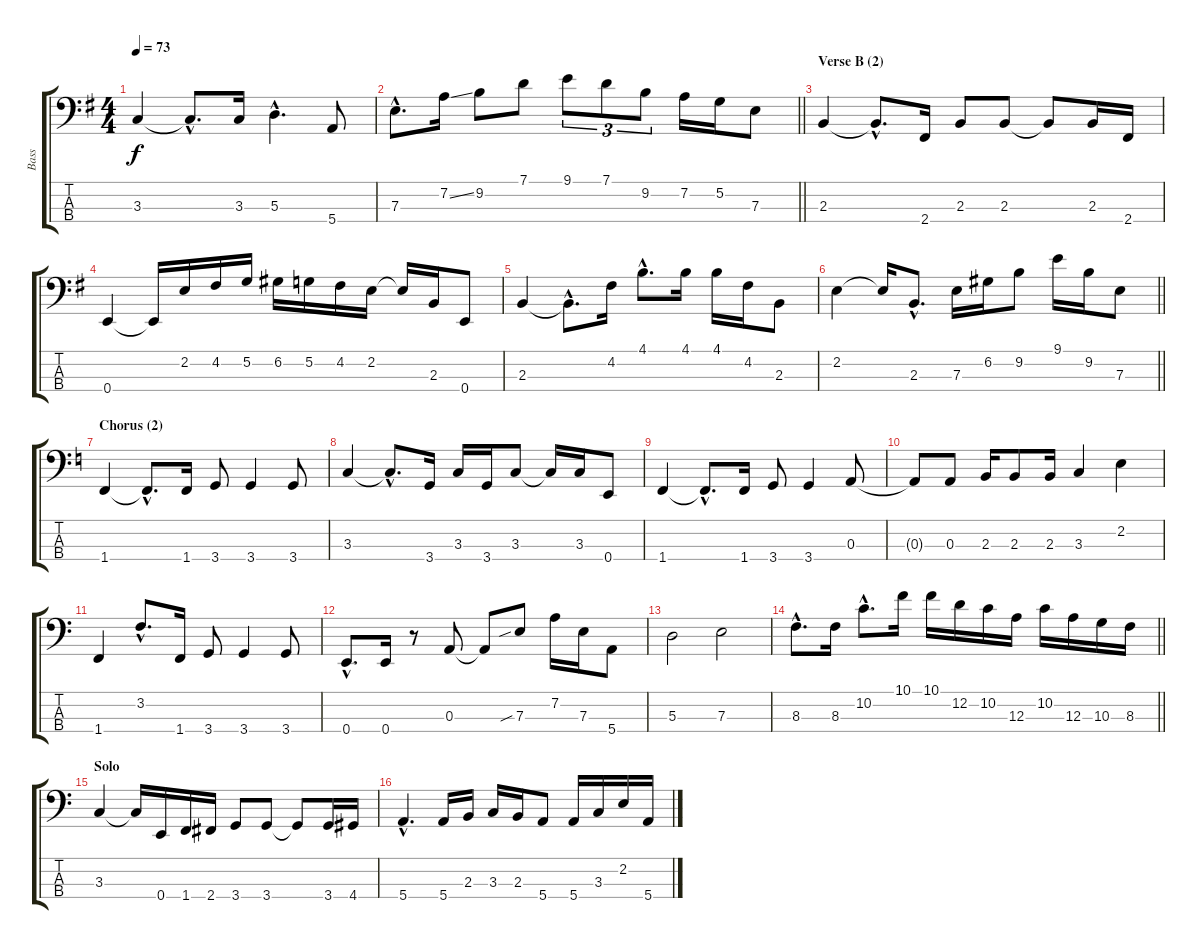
\track ("Bass" "Bass") {instrument electricbassfinger}
\staff {score tabs}
\tuning (G2 D2 A1 E1) {hide}
\ts (4 4)
\tempo 73
\clef f4
\ks g
3.3.4{dy f} 3.3{hac t}.8{d} 3.3.16 5.3{hac}.4{d} 5.4.8 |
\barLineRight lightlight
7.3{hac}.8{d} 7.2{ss}.16 9.2.8 7.1.8 9.1.8{tu (3 2)} 7.1.8{tu (3 2)} 9.2.8{tu (3 2)} 7.2.16 5.2.16 7.3.8 |
\section ("" "Verse B (2)")
2.3.4 2.3{hac t}.8{d} 2.4.16 2.3.8 2.3.8 2.3{t}.8 2.3.16 2.4.16 |
0.4.4 0.4{t}.16 2.2.16 4.2.16 5.2.16 6.2.16 5.2.16 4.2.16 2.2.16 2.2{t}.16 2.3.16 0.4.8 |
2.3.4 2.3{hac t}.8{d} 4.2.16 4.1{hac}.8{d} 4.1.16 4.1.16 4.2.16 2.3.8 |
\barLineRight lightlight
2.2.4 2.2{t}.16 2.3{hac}.8{d} 7.3.16 6.2.16 9.2.8 9.1.16 9.2.16 7.3.8 |
\section ("" "Chorus (2)")
\ks c
1.4.4 1.4{hac t}.8{d} 1.4.16 3.4.8 3.4.4 3.4.8 |
3.3.4 3.3{hac t}.8{d} 3.4.16 3.3.16 3.4.16 3.3.8 3.3{t}.16 3.3.16 0.4.8 |
1.4.4 1.4{hac t}.8{d} 1.4.16 3.4.8 3.4.4 0.3.8 |
0.3{t}.8 0.3.8 2.3.16 2.3.8 2.3.16 3.3.4 2.2.4 |
1.4.4 3.2{hac}.8{d} 1.4.16 3.4.8 3.4.4 3.4.8 |
0.4{hac}.8{d} 0.4.16 r.8 0.3.8 0.3{t}.8 7.3{sib}.8 7.2.16 7.3.16 5.4.8 |
5.3.2 7.3.2 |
\barLineRight lightlight
8.3{hac}.8{d} 8.3.16 10.2{hac}.8{d} 10.1.16 10.1.16 12.2.16 10.2.16 12.3.16 10.2.16 12.3.16 10.3.16 8.3.16 |
\section ("" "Solo")
3.3.4 3.3{t}.16 0.4.16 1.4.16 2.4.16 3.4.8 3.4.8 3.4{t}.8 3.4.16 4.4.16 |
5.4{hac}.4{d} 5.4.16 2.3.16 3.3.16 2.3.16 5.4.8 5.4.16 3.3.16 2.2.16 5.4.16
